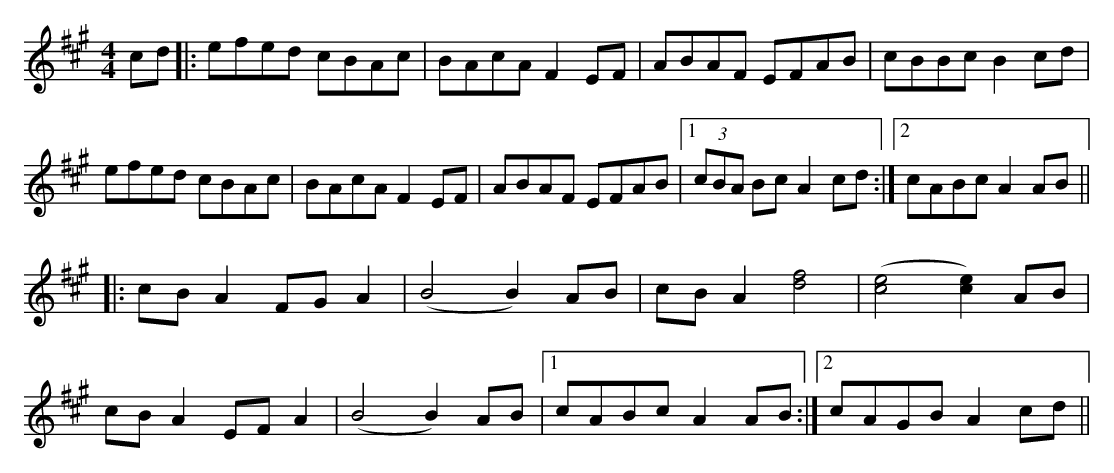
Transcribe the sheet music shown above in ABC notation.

X:1
M:4/4
K:A
cd|:efed cBAc|BAcAF2 EF|ABAF EFAB|cBBc B2cd|
efed cBAc|BAcAF2 EF|ABAF EFAB|1 (3cBA Bc A2cd:|2 cABc A2AB||
|:cB A2 FGA2|(B4B2)AB|cBA2[d4f4]|([c4e4][c2e2])AB|
cBA2 EFA2|(B4B2) AB|1 cABc A2AB:|2 cAGB A2cd||
